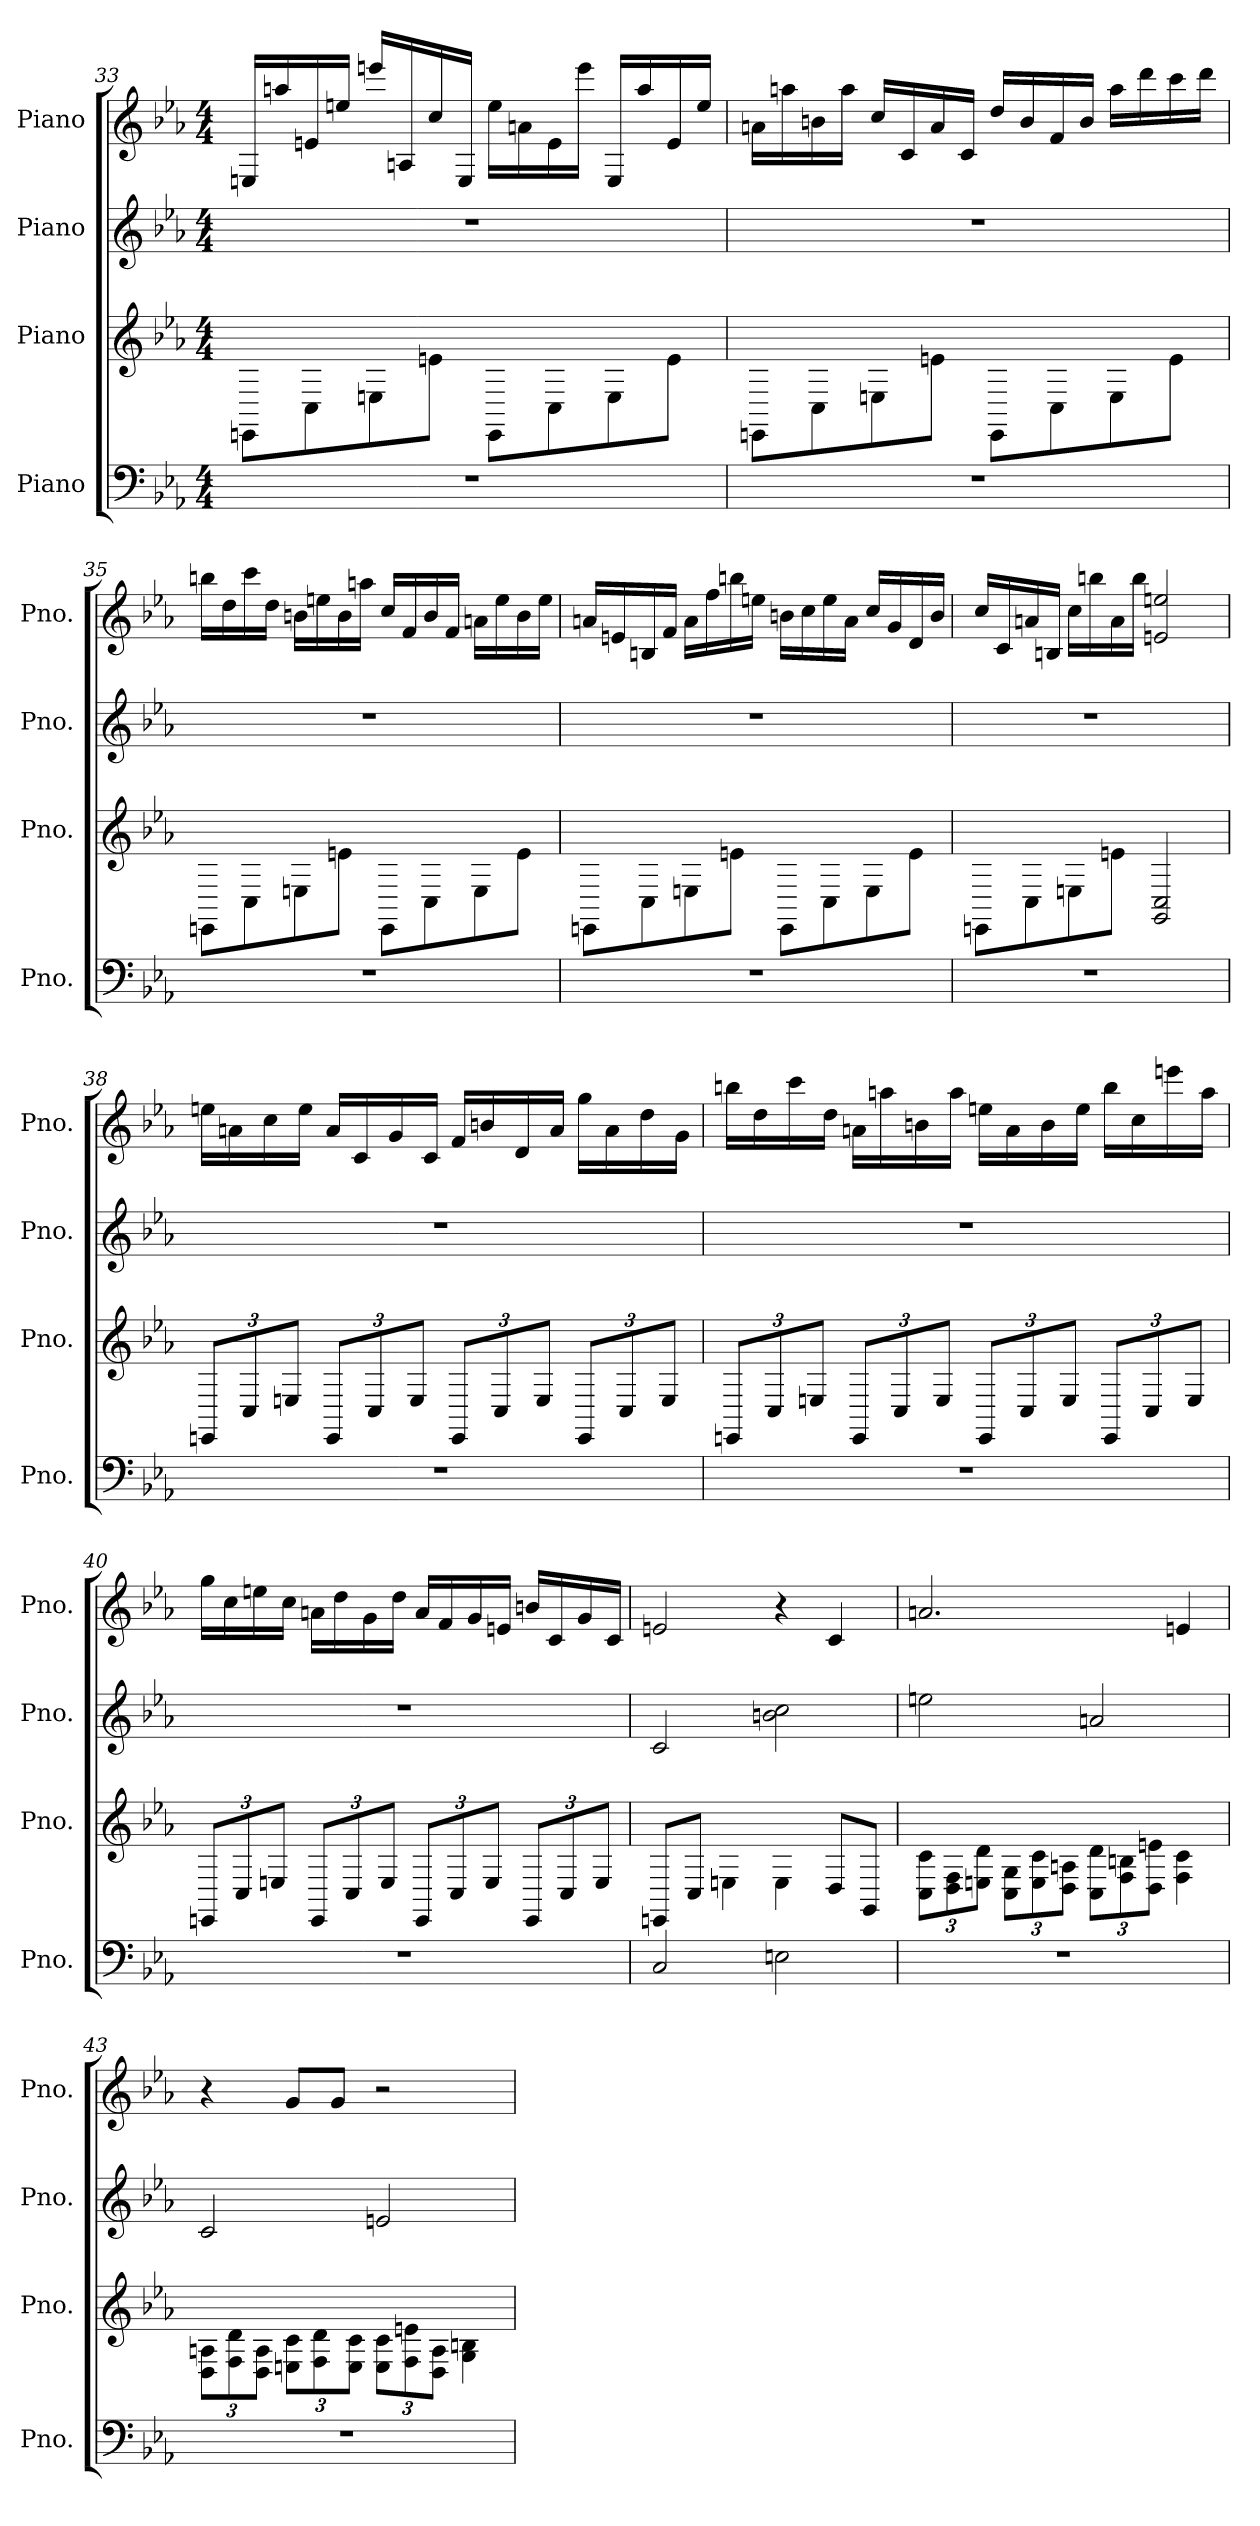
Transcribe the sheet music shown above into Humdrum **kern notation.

**kern	**kern	**kern	**kern
*part4	*part3	*part2	*part1
*staff4	*staff3	*staff2	*staff1
*I"Piano	*I"Piano	*I"Piano	*I"Piano
*I'Pno.	*I'Pno.	*I'Pno.	*I'Pno.
!!LO:LB:g=z
*clefF4	*clefG2	*clefG2	*clefG2
*k[b-e-a-]	*k[b-e-a-]	*k[b-e-a-]	*k[b-e-a-]
*M4/4	*M4/4	*M4/4	*M4/4
=33	=33	=33	=33
1r	8EEn\L	1r	16En/LL
.	.	.	16aan/
.	8C\	.	16en/
.	.	.	16een/JJ
.	8En\	.	16eeen/LL
.	.	.	16An/
.	8en\J	.	16cc/
.	.	.	16E/JJ
.	8EE\L	.	16ee\LL
.	.	.	16an\
.	8C\	.	16e\
.	.	.	16eee\JJ
.	8E\	.	16E/LL
.	.	.	16aa/
.	8e\J	.	16e/
.	.	.	16ee/JJ
=34	=34	=34	=34
1r	8EEn\L	1r	16an\LL
.	.	.	16aan\
.	8C\	.	16bn\
.	.	.	16aa\JJ
.	8En\	.	16cc/LL
.	.	.	16c/
.	8en\J	.	16a/
.	.	.	16c/JJ
.	8EE\L	.	16dd/LL
.	.	.	16b/
.	8C\	.	16f/
.	.	.	16b/JJ
.	8E\	.	16aa\LL
.	.	.	16ddd\
.	8e\J	.	16ccc\
.	.	.	16ddd\JJ
!!LO:LB:g=z
=35	=35	=35	=35
1r	8EEn\L	1r	16bbn\LL
.	.	.	16dd\
.	8C\	.	16ccc\
.	.	.	16dd\JJ
.	8En\	.	16bn\LL
.	.	.	16een\
.	8en\J	.	16b\
.	.	.	16aan\JJ
.	8EE\L	.	16cc/LL
.	.	.	16f/
.	8C\	.	16b/
.	.	.	16f/JJ
.	8E\	.	16an\LL
.	.	.	16ee\
.	8e\J	.	16b\
.	.	.	16ee\JJ
=36	=36	=36	=36
1r	8EEn\L	1r	16an/LL
.	.	.	16en/
.	8C\	.	16Bn/
.	.	.	16f/JJ
.	8En\	.	16a\LL
.	.	.	16ff\
.	8en\J	.	16bbn\
.	.	.	16een\JJ
.	8EE\L	.	16bn\LL
.	.	.	16cc\
.	8C\	.	16ee\
.	.	.	16a\JJ
.	8E\	.	16cc/LL
.	.	.	16g/
.	8e\J	.	16d/
.	.	.	16b/JJ
!!LO:PB:g=z
=37	=37	=37	=37
1r	8EEn\L	1r	16cc/LL
.	.	.	16c/
.	8C\	.	16an/
.	.	.	16Bn/JJ
.	8En\	.	16cc\LL
.	.	.	16bbn\
.	8en\J	.	16a\
.	.	.	16bb\JJ
.	2GG/ 2C/	.	2en/ 2een/
=38	=38	=38	=38
*	*Xbrackettup	*	*
1r	12EEn/L	1r	16een\LL
.	.	.	16an\
.	12C/	.	.
.	.	.	16cc\
.	12En/J	.	.
.	.	.	16ee\JJ
.	12EE/L	.	16a/LL
.	.	.	16c/
.	12C/	.	.
.	.	.	16g/
.	12E/J	.	.
.	.	.	16c/JJ
.	12EE/L	.	16f/LL
.	.	.	16bn/
.	12C/	.	.
.	.	.	16d/
.	12E/J	.	.
.	.	.	16a/JJ
.	12EE/L	.	16gg\LL
.	.	.	16a\
.	12C/	.	.
.	.	.	16dd\
.	12E/J	.	.
.	.	.	16g\JJ
!!LO:LB:g=z
=39	=39	=39	=39
1r	12EEn/L	1r	16bbn\LL
.	.	.	16dd\
.	12C/	.	.
.	.	.	16ccc\
.	12En/J	.	.
.	.	.	16dd\JJ
.	12EE/L	.	16an\LL
.	.	.	16aan\
.	12C/	.	.
.	.	.	16bn\
.	12E/J	.	.
.	.	.	16aa\JJ
.	12EE/L	.	16een\LL
.	.	.	16a\
.	12C/	.	.
.	.	.	16b\
.	12E/J	.	.
.	.	.	16ee\JJ
.	12EE/L	.	16bb\LL
.	.	.	16cc\
.	12C/	.	.
.	.	.	16eeen\
.	12E/J	.	.
.	.	.	16aa\JJ
!!LO:LB:g=z
=40	=40	=40	=40
1r	12EEn/L	1r	16gg\LL
.	.	.	16cc\
.	12C/	.	.
.	.	.	16een\
.	12En/J	.	.
.	.	.	16cc\JJ
.	12EE/L	.	16an\LL
.	.	.	16dd\
.	12C/	.	.
.	.	.	16g\
.	12E/J	.	.
.	.	.	16dd\JJ
.	12EE/L	.	16a/LL
.	.	.	16f/
.	12C/	.	.
.	.	.	16g/
.	12E/J	.	.
.	.	.	16en/JJ
.	12EE/L	.	16bn/LL
.	.	.	16c/
.	12C/	.	.
.	.	.	16g/
.	12E/J	.	.
.	.	.	16c/JJ
=41	=41	=41	=41
2C/	8EEn/L	2c/	2en/
.	8C/J	.	.
.	4En\	.	.
2En\	4E\	2bn\ 2cc\	4r
.	8D/L	.	4c/
.	8GG/J	.	.
!!LO:PB:g=z
=42	=42	=42	=42
1r	12C\ 12c\L	2een\	2.an/
.	12D\ 12F\	.	.
.	12En\ 12d\J	.	.
.	12C\ 12G\L	.	.
.	12E\ 12c\	.	.
.	12D\ 12An\J	.	.
.	12C\ 12d\L	2an/	.
.	12F\ 12Bn\	.	.
.	12D\ 12en\J	.	.
.	4F\ 4c\	.	4en/
=43	=43	=43	=43
1r	12D\ 12An\L	2c/	4r
.	12F\ 12d\	.	.
.	12D\ 12A\J	.	.
.	12En\ 12c\L	.	8g/L
.	12F\ 12d\	.	.
.	.	.	8g/J
.	12E\ 12c\J	.	.
.	12E\ 12c\L	2en/	2r
.	12F\ 12en\	.	.
.	12D\ 12A\J	.	.
.	4G\ 4Bn\	.	.
=	=	=	=
*-	*-	*-	*-
